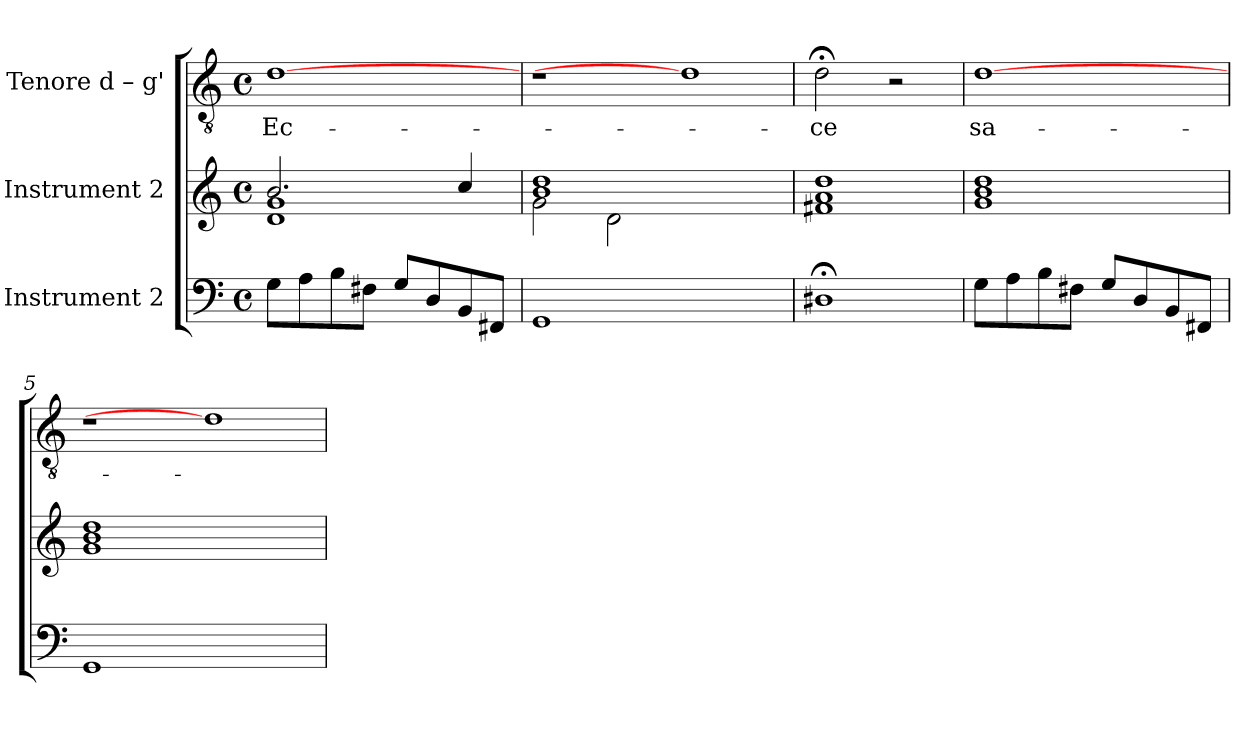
**kern	**kern	**kern	**text
*part3	*part2	*part1	*part1
*staff3	*staff2	*staff1	*staff1
*I"Instrument 2	*I"Instrument 2	*I"Tenore  d – g'	*
!!LO:PB:g=z
*stria5	*stria5	*stria5	*
*clefF4	*clefG2	*clefGv2	*
*k[]	*k[]	*k[]	*
*C:	*C:	*C:	*
*M4/4	*M4/4	*M4/4	*
*met(c)	*met(c)	*met(c)	*
=1	=1	=1	=1
*	*^	*	*
!	!	!	!	!LO:LY:b:cj
8G\L	2.b/	1d 1g	[1d	Ec-
8A\	.	.	.	.
8B\	.	.	.	.
8F#X\J	.	.	.	.
8G/L	.	.	.	.
8D/	.	.	.	.
8BB/	4cc/	.	.	.
8FF#X/J	.	.	.	.
=2	=2	=2	=2	=2
1GG	1b 1dd	2g\	1r	.
.	.	2d\	.	.
1ryy	1ryy	1ryy	1d]	.
=3	=3	=3	=3	=3
!	!	!	!	!LO:LY:b:cj
*	*v	*v	*	*
1D#;<	1a 1f#X 1dd	2d;<\	-ce
.	.	2r	.
=4	=4	=4	=4
!	!	!	!LO:LY:b:cj
8G\L	1b 1g 1dd	[1d	sa-
8A\	.	.	.
8B\	.	.	.
8F#X\J	.	.	.
8G/L	.	.	.
8D/	.	.	.
8BB/	.	.	.
8FF#X/J	.	.	.
=5	=5	=5	=5
1GG	1b 1g 1dd	1r	.
1ryy	1ryy	1d]	.
=	=	=	=
*-	*-	*-	*-
